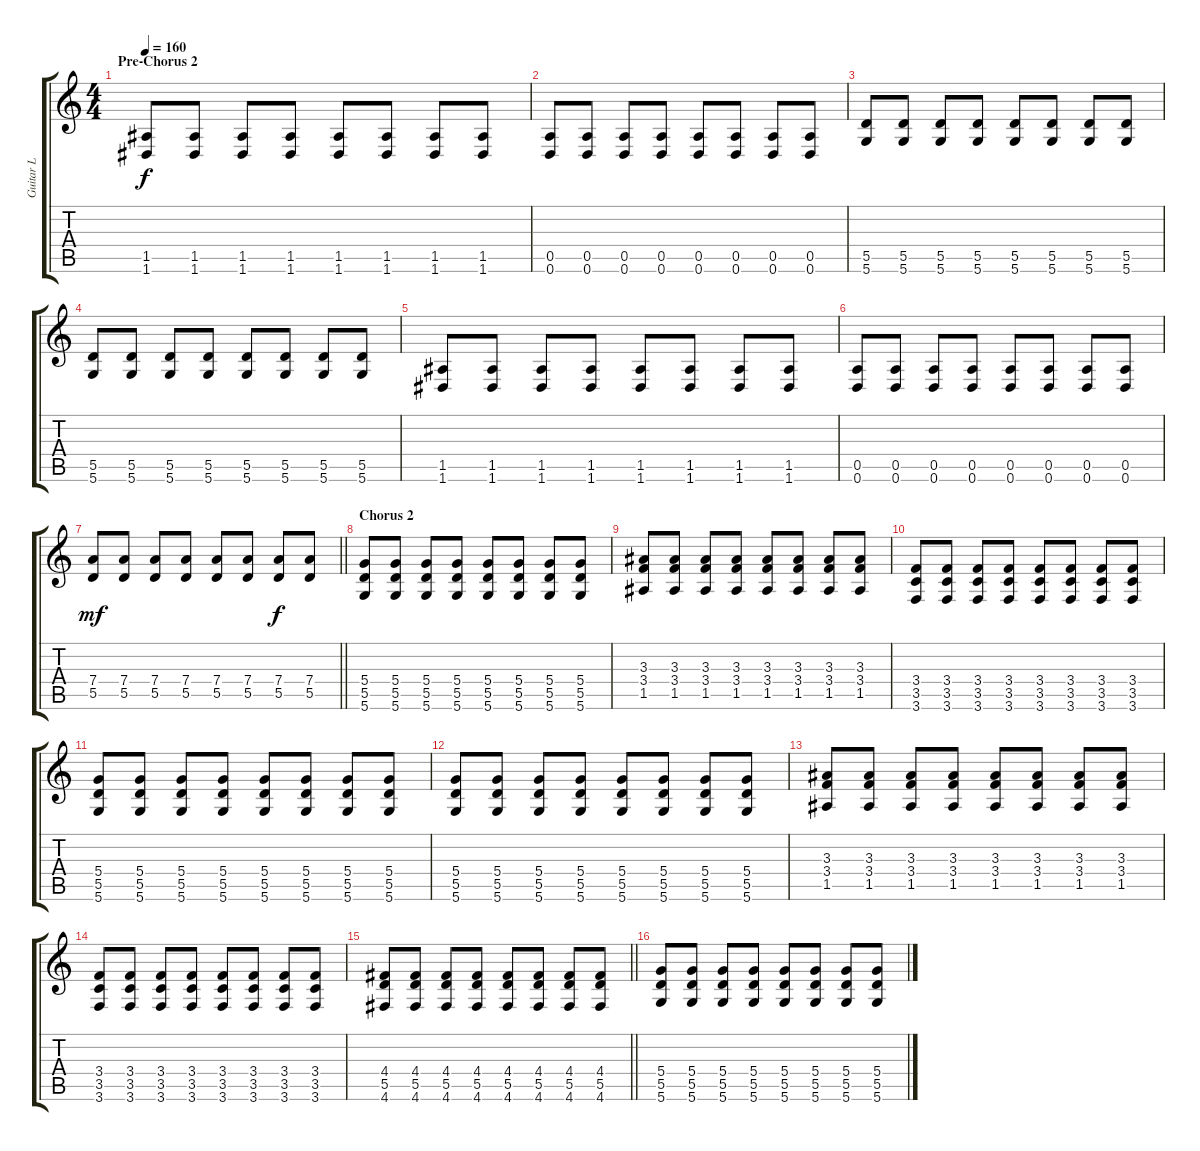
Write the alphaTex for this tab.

\track ("Guitar L" "Guitar L") {instrument overdrivenguitar}
\staff {score tabs}
\tuning (E4 B3 G3 D3 A2 D2) {hide}
\ts (4 4)
\section ("" "Pre-Chorus 2")
\tempo 160
\clef g2
\ks c
(1.5 1.6).8{dy f} (1.5 1.6).8 (1.5 1.6).8 (1.5 1.6).8 (1.5 1.6).8 (1.5 1.6).8 (1.5 1.6).8 (1.5 1.6).8 |
(0.5 0.6).8 (0.5 0.6).8 (0.5 0.6).8 (0.5 0.6).8 (0.5 0.6).8 (0.5 0.6).8 (0.5 0.6).8 (0.5 0.6).8 |
(5.5 5.6).8 (5.5 5.6).8 (5.5 5.6).8 (5.5 5.6).8 (5.5 5.6).8 (5.5 5.6).8 (5.5 5.6).8 (5.5 5.6).8 |
(5.5 5.6).8 (5.5 5.6).8 (5.5 5.6).8 (5.5 5.6).8 (5.5 5.6).8 (5.5 5.6).8 (5.5 5.6).8 (5.5 5.6).8 |
(1.5 1.6).8 (1.5 1.6).8 (1.5 1.6).8 (1.5 1.6).8 (1.5 1.6).8 (1.5 1.6).8 (1.5 1.6).8 (1.5 1.6).8 |
(0.5 0.6).8 (0.5 0.6).8 (0.5 0.6).8 (0.5 0.6).8 (0.5 0.6).8 (0.5 0.6).8 (0.5 0.6).8 (0.5 0.6).8 |
\barLineRight lightlight
(7.4 5.5).8{dy mf} (7.4 5.5).8 (7.4 5.5).8 (7.4 5.5).8 (7.4 5.5).8 (7.4 5.5).8 (7.4 5.5).8{dy f} (7.4 5.5).8 |
\section ("" "Chorus 2")
(5.4 5.5 5.6).8 (5.4 5.5 5.6).8 (5.4 5.5 5.6).8 (5.4 5.5 5.6).8 (5.4 5.5 5.6).8 (5.4 5.5 5.6).8 (5.4 5.5 5.6).8 (5.4 5.5 5.6).8 |
(3.3 3.4 1.5).8 (3.3 3.4 1.5).8 (3.3 3.4 1.5).8 (3.3 3.4 1.5).8 (3.3 3.4 1.5).8 (3.3 3.4 1.5).8 (3.3 3.4 1.5).8 (3.3 3.4 1.5).8 |
(3.4 3.5 3.6).8 (3.4 3.5 3.6).8 (3.4 3.5 3.6).8 (3.4 3.5 3.6).8 (3.4 3.5 3.6).8 (3.4 3.5 3.6).8 (3.4 3.5 3.6).8 (3.4 3.5 3.6).8 |
(5.4 5.5 5.6).8 (5.4 5.5 5.6).8 (5.4 5.5 5.6).8 (5.4 5.5 5.6).8 (5.4 5.5 5.6).8 (5.4 5.5 5.6).8 (5.4 5.5 5.6).8 (5.4 5.5 5.6).8 |
(5.4 5.5 5.6).8 (5.4 5.5 5.6).8 (5.4 5.5 5.6).8 (5.4 5.5 5.6).8 (5.4 5.5 5.6).8 (5.4 5.5 5.6).8 (5.4 5.5 5.6).8 (5.4 5.5 5.6).8 |
(3.3 3.4 1.5).8 (3.3 3.4 1.5).8 (3.3 3.4 1.5).8 (3.3 3.4 1.5).8 (3.3 3.4 1.5).8 (3.3 3.4 1.5).8 (3.3 3.4 1.5).8 (3.3 3.4 1.5).8 |
(3.4 3.5 3.6).8 (3.4 3.5 3.6).8 (3.4 3.5 3.6).8 (3.4 3.5 3.6).8 (3.4 3.5 3.6).8 (3.4 3.5 3.6).8 (3.4 3.5 3.6).8 (3.4 3.5 3.6).8 |
\barLineRight lightlight
(4.4 5.5 4.6).8 (4.4 5.5 4.6).8 (4.4 5.5 4.6).8 (4.4 5.5 4.6).8 (4.4 5.5 4.6).8 (4.4 5.5 4.6).8 (4.4 5.5 4.6).8 (4.4 5.5 4.6).8 |
(5.4 5.5 5.6).8 (5.4 5.5 5.6).8 (5.4 5.5 5.6).8 (5.4 5.5 5.6).8 (5.4 5.5 5.6).8 (5.4 5.5 5.6).8 (5.4 5.5 5.6).8 (5.4 5.5 5.6).8
